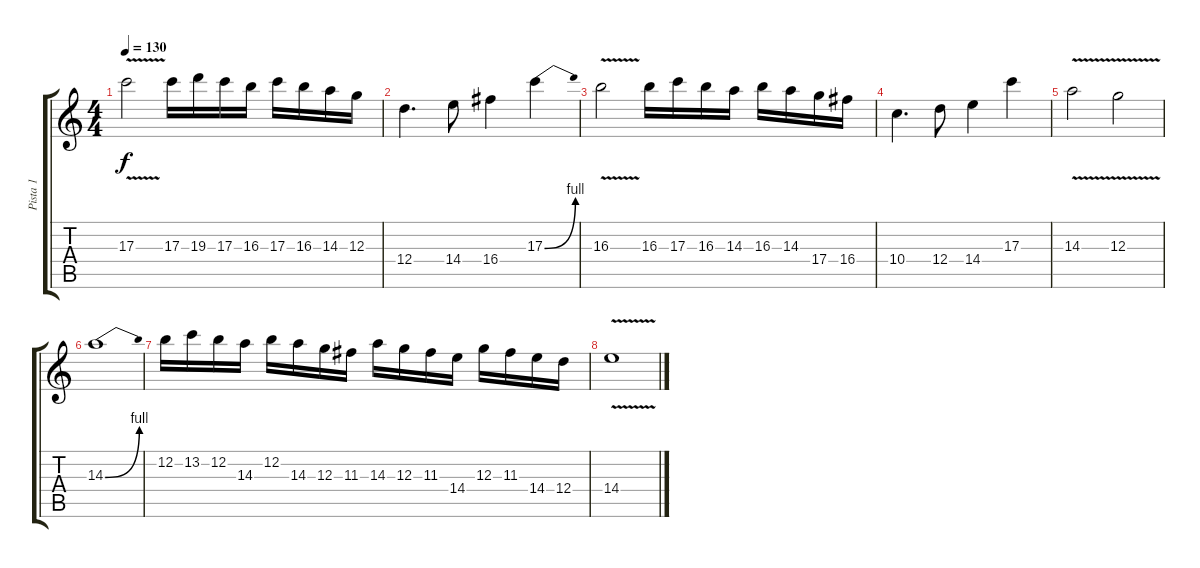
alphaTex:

\track ("Pista 1" "Pista 1") {instrument electricguitarclean}
\staff {score tabs}
\tuning (E4 B3 G3 D3 A2 E2) {hide}
\ts (4 4)
\tempo 130
\clef g2
\ks c
17.3{v}.2{dy f} 17.3.16 19.3.16 17.3.16 16.3.16 17.3.16 16.3.16 14.3.16 12.3.16 |
12.4.4{d} 14.4.8 16.4.4 17.3{be (bend 0 0 60 4)}.4 |
16.3{v}.2 16.3.16 17.3.16 16.3.16 14.3.16 16.3.16 14.3.16 17.4.16 16.4.16 |
10.4.4{d} 12.4.8 14.4.4 17.3.4 |
14.3{v}.2 12.3{v}.2 |
14.3{be (bend 0 0 60 4)}.1 |
12.2.16 13.2.16 12.2.16 14.3.16 12.2.16 14.3.16 12.3.16 11.3.16 14.3.16 12.3.16 11.3.16 14.4.16 12.3.16 11.3.16 14.4.16 12.4.16 |
14.4{v}.1
